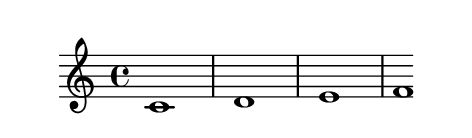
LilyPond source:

\version "2.19.37"
\paper { page-breaking = #ly:one-line-auto-height-breaking }

music = \relative c' { 
  c1 d e f \bar "||"
  \set Score.skipTypesetting = ##t
  g a b c
}

{ \music }
